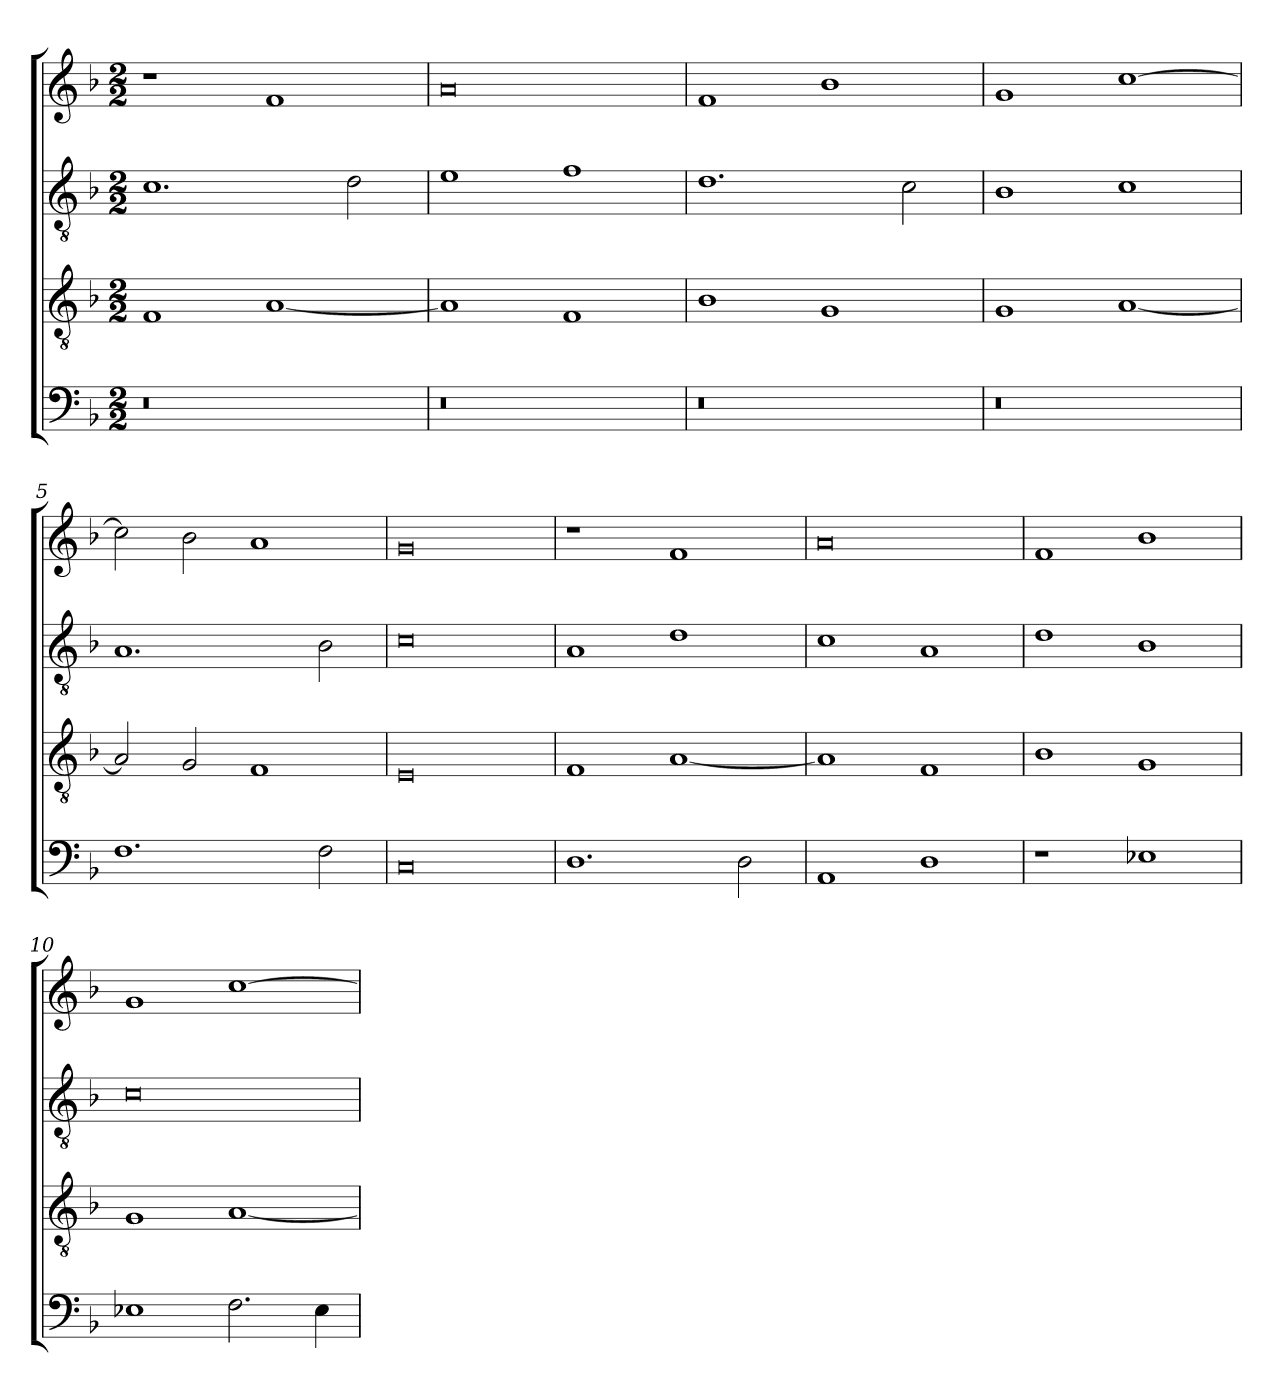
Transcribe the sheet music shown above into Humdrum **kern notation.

**kern	**kern	**kern	**kern
*part4	*part3	*part2	*part1
*staff4	*staff3	*staff2	*staff1
*clefF4	*clefGv2	*clefGv2	*clefG2
*k[b-]	*k[b-]	*k[b-]	*k[b-]
*M2/2	*M2/2	*M2/2	*M2/2
=1	=1	=1	=1
0r	1F	1.c	1r
.	[1A	.	1f
.	.	2d\	.
=2	=2	=2	=2
0r	1A]	1e	0a
.	1F	1f	.
=3	=3	=3	=3
0r	1B-	1.d	1f
.	1G	.	1b-
.	.	2c\	.
=4	=4	=4	=4
0r	1G	1B-	1g
.	[1A	1c	[1cc
=5	=5	=5	=5
1.F	2A/]	1.A	2cc\]
.	2G/	.	2b-\
.	1F	.	1a
2F\	.	2B-\	.
=6	=6	=6	=6
0C	0E	0c	0g
=7	=7	=7	=7
1.D	1F	1A	1r
.	[1A	1d	1f
2D\	.	.	.
=8	=8	=8	=8
1AA	1A]	1c	0a
1D	1F	1A	.
=9	=9	=9	=9
1r	1B-	1d	1f
1E-X	1G	1B-	1b-
=10	=10	=10	=10
1E-X	1G	0c	1g
2.F\	[1A	.	[1cc
4E-\	.	.	.
=	=	=	=
*-	*-	*-	*-
